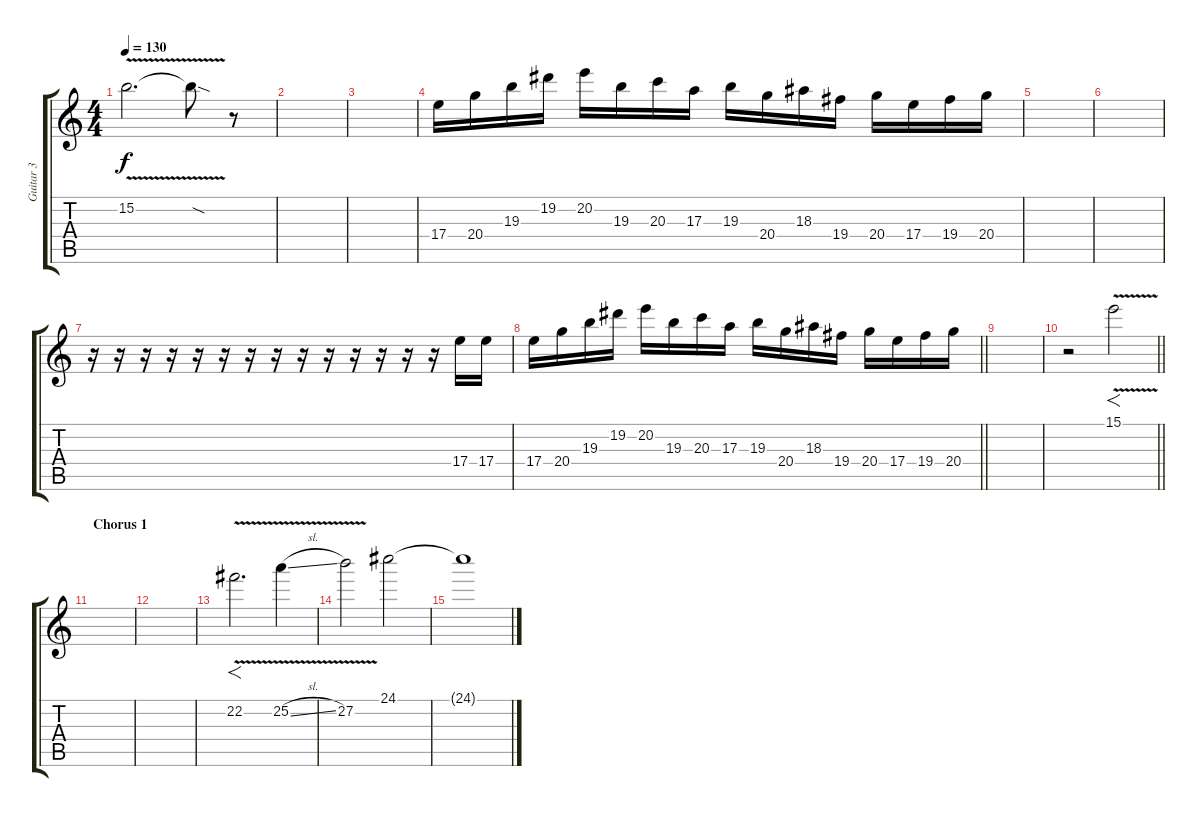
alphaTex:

\track ("Guitar 3" "Guitar 3") {instrument distortionguitar}
\staff {score tabs}
\tuning (Db4 Ab3 E3 B2 Gb2 B1) {hide}
\ts (4 4)
\section ("" "")
\tempo 130
\clef g2
\ks c
15.2{v}.2{d dy f} 15.2{sod t}.8 r.8 |
|
|
17.4.16 20.4.16 19.3.16 19.2.16 20.2.16 19.3.16 20.3.16 17.3.16 19.3.16 20.4.16 18.3.16 19.4.16 20.4.16 17.4.16 19.4.16 20.4.16 |
|
|
r.16 r.16 r.16 r.16 r.16 r.16 r.16 r.16 r.16 r.16 r.16 r.16 r.16 r.16 17.4.16 17.4.16 |
\barLineRight lightlight
17.4.16 20.4.16 19.3.16 19.2.16 20.2.16 19.3.16 20.3.16 17.3.16 19.3.16 20.4.16 18.3.16 19.4.16 20.4.16 17.4.16 19.4.16 20.4.16 |
\section ("" "")
|
\barLineRight lightlight
r.2 15.1{v}.2{f} |
\section ("" "Chorus 1")
|
|
22.2{v}.2{f d volume 13} 25.2{v sl}.4 |
27.2{v}.2 24.1.2{volume 3} |
24.1{t}.1
